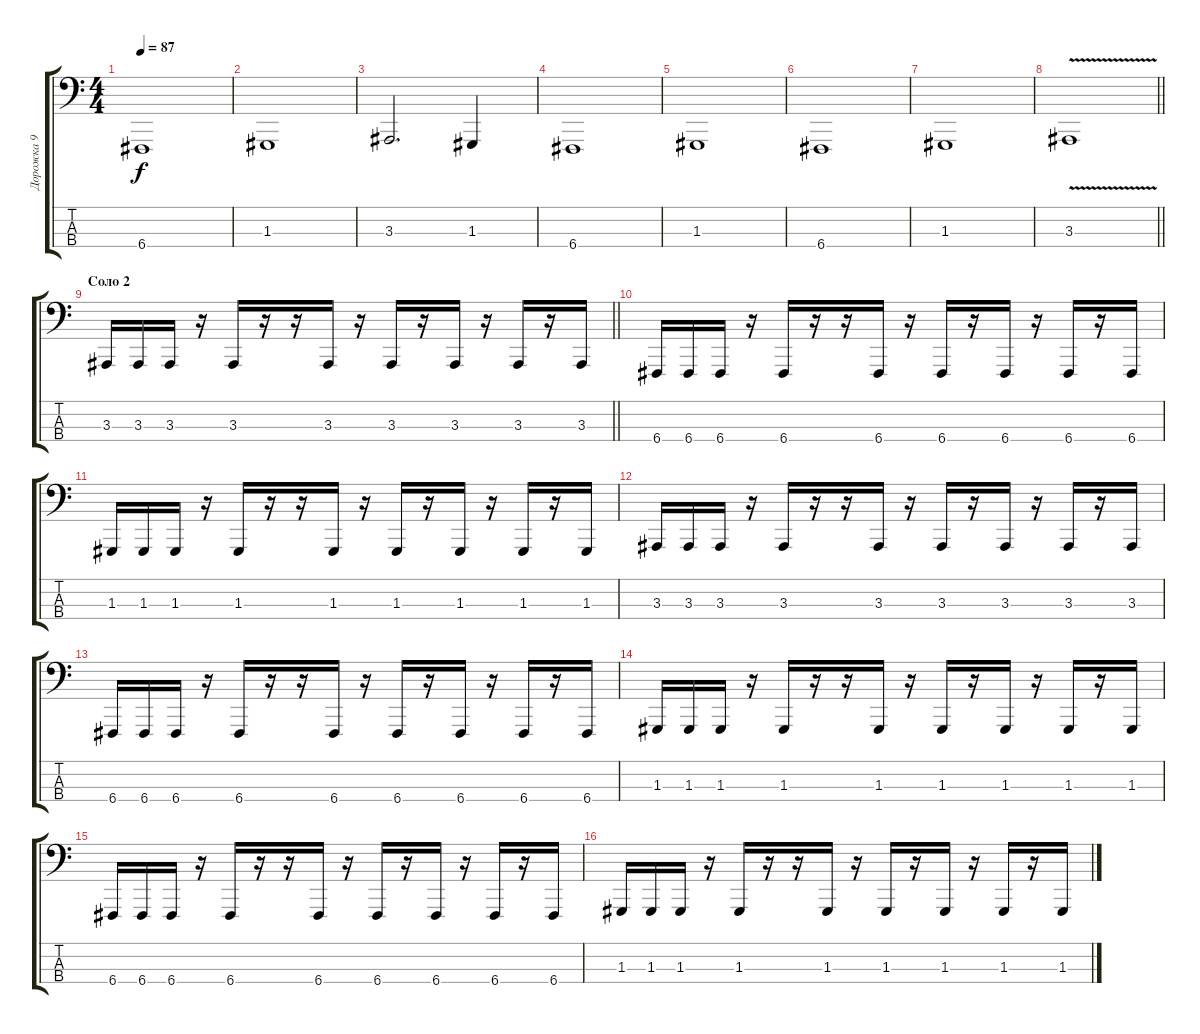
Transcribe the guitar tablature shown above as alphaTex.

\track ("Дорожка 9" "Дорожка 9") {instrument lead2sawtooth}
\staff {score tabs}
\tuning (F2 C2 G1 C1) {hide}
\ts (4 4)
\tempo 87
\clef f4
\ks c
6.4.1{dy f} |
1.3.1 |
3.3.2{d} 1.3.4 |
6.4.1 |
1.3.1 |
6.4.1 |
1.3.1 |
\barLineRight lightlight
3.3{v}.1{volume 6} |
\section ("" "Соло 2")
\barLineRight lightlight
3.3.16{volume 16} 3.3.16 3.3.16 r.16 3.3.16 r.16 r.16 3.3.16 r.16 3.3.16 r.16 3.3.16 r.16 3.3.16 r.16 3.3.16 |
6.4.16 6.4.16 6.4.16 r.16 6.4.16 r.16 r.16 6.4.16 r.16 6.4.16 r.16 6.4.16 r.16 6.4.16 r.16 6.4.16 |
1.3.16 1.3.16 1.3.16 r.16 1.3.16 r.16 r.16 1.3.16 r.16 1.3.16 r.16 1.3.16 r.16 1.3.16 r.16 1.3.16 |
3.3.16 3.3.16 3.3.16 r.16 3.3.16 r.16 r.16 3.3.16 r.16 3.3.16 r.16 3.3.16 r.16 3.3.16 r.16 3.3.16 |
6.4.16 6.4.16 6.4.16 r.16 6.4.16 r.16 r.16 6.4.16 r.16 6.4.16 r.16 6.4.16 r.16 6.4.16 r.16 6.4.16 |
1.3.16 1.3.16 1.3.16 r.16 1.3.16 r.16 r.16 1.3.16 r.16 1.3.16 r.16 1.3.16 r.16 1.3.16 r.16 1.3.16 |
6.4.16 6.4.16 6.4.16 r.16 6.4.16 r.16 r.16 6.4.16 r.16 6.4.16 r.16 6.4.16 r.16 6.4.16 r.16 6.4.16 |
1.3.16 1.3.16 1.3.16 r.16 1.3.16 r.16 r.16 1.3.16 r.16 1.3.16 r.16 1.3.16 r.16 1.3.16 r.16 1.3.16
